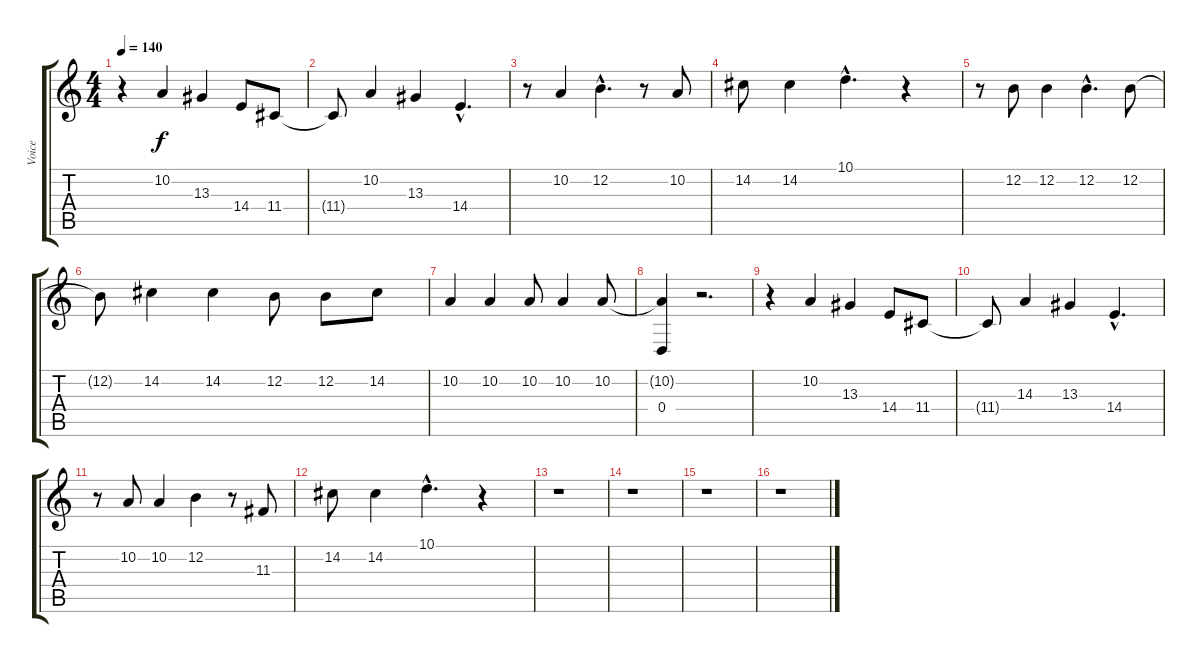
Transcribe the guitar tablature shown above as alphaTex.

\track ("Voice" "Voice") {instrument flute}
\staff {score tabs}
\tuning (E4 B3 G3 D3 A2 E2) {hide}
\ts (4 4)
\tempo 140
\clef g2
\ks c
r.4{dy f} 10.2.4 13.3.4 14.4.8 11.4.8 |
11.4{t}.8 10.2.4 13.3.4 14.4{hac}.4{d} |
r.8 10.2.4 12.2{hac}.4{d} r.8 10.2.8 |
14.2.8 14.2.4 10.1{hac}.4{d} r.4 |
r.8 12.2.8 12.2.4 12.2{hac}.4{d} 12.2.8 |
12.2{t}.8 14.2.4 14.2.4 12.2.8 12.2.8 14.2.8 |
10.2.4 10.2.4 10.2.8 10.2.4 10.2.8 |
(10.2{t} 0.4).4 r.2{d} |
r.4 10.2.4 13.3.4 14.4.8 11.4.8 |
11.4{t}.8 14.3.4 13.3.4 14.4{hac}.4{d} |
r.8 10.2.8 10.2.4 12.2.4 r.8 11.3.8 |
14.2.8 14.2.4 10.1{hac}.4{d} r.4 |
r.1 |
r.1 |
r.1 |
r.1
